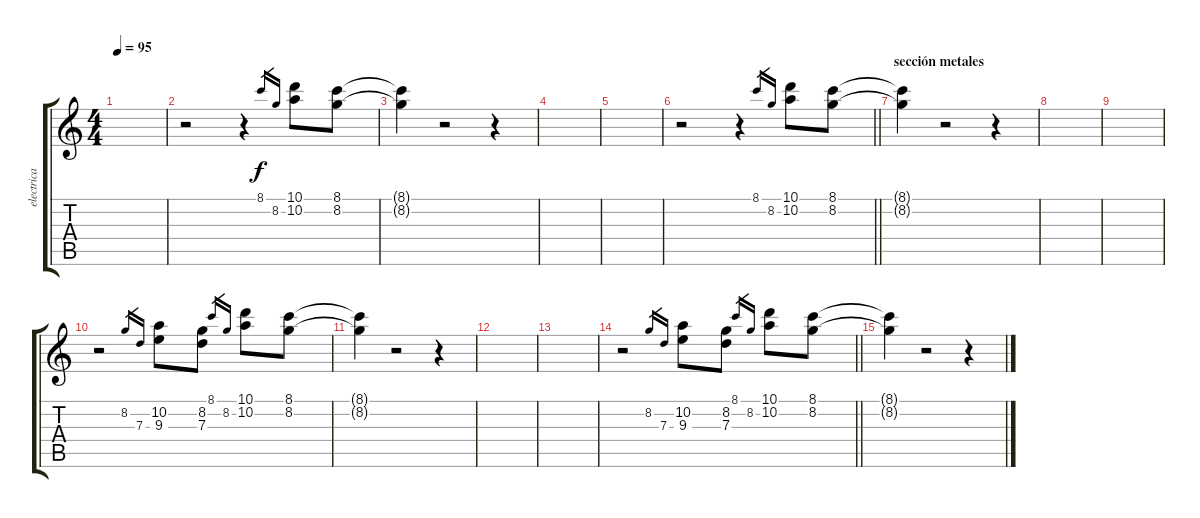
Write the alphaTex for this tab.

\track ("electrica" "electrica") {instrument electricguitarclean}
\staff {score tabs}
\tuning (E4 B3 G3 D3 A2 E2) {hide}
\ts (4 4)
\tempo 95
\clef g2
\ks c
|
r.2 r.4 8.1.16{gr} 8.2.16{gr} (10.1 10.2).8 (8.1 8.2).8 |
(8.1{t} 8.2{t}).4 r.2 r.4 |
|
|
\barLineRight lightlight
r.2 r.4 8.1.16{gr} 8.2.16{gr} (10.1 10.2).8 (8.1 8.2).8 |
\section ("" "sección metales")
(8.1{t} 8.2{t}).4 r.2 r.4 |
|
|
r.2 8.2.16{gr} 7.3.16{gr} (10.2 9.3).8 (8.2 7.3).8 8.1.16{gr} 8.2.16{gr} (10.1 10.2).8 (8.1 8.2).8 |
(8.1{t} 8.2{t}).4 r.2 r.4 |
|
|
\barLineRight lightlight
r.2 8.2.16{gr} 7.3.16{gr} (10.2 9.3).8 (8.2 7.3).8 8.1.16{gr} 8.2.16{gr} (10.1 10.2).8 (8.1 8.2).8 |
(8.1{t} 8.2{t}).4 r.2 r.4
